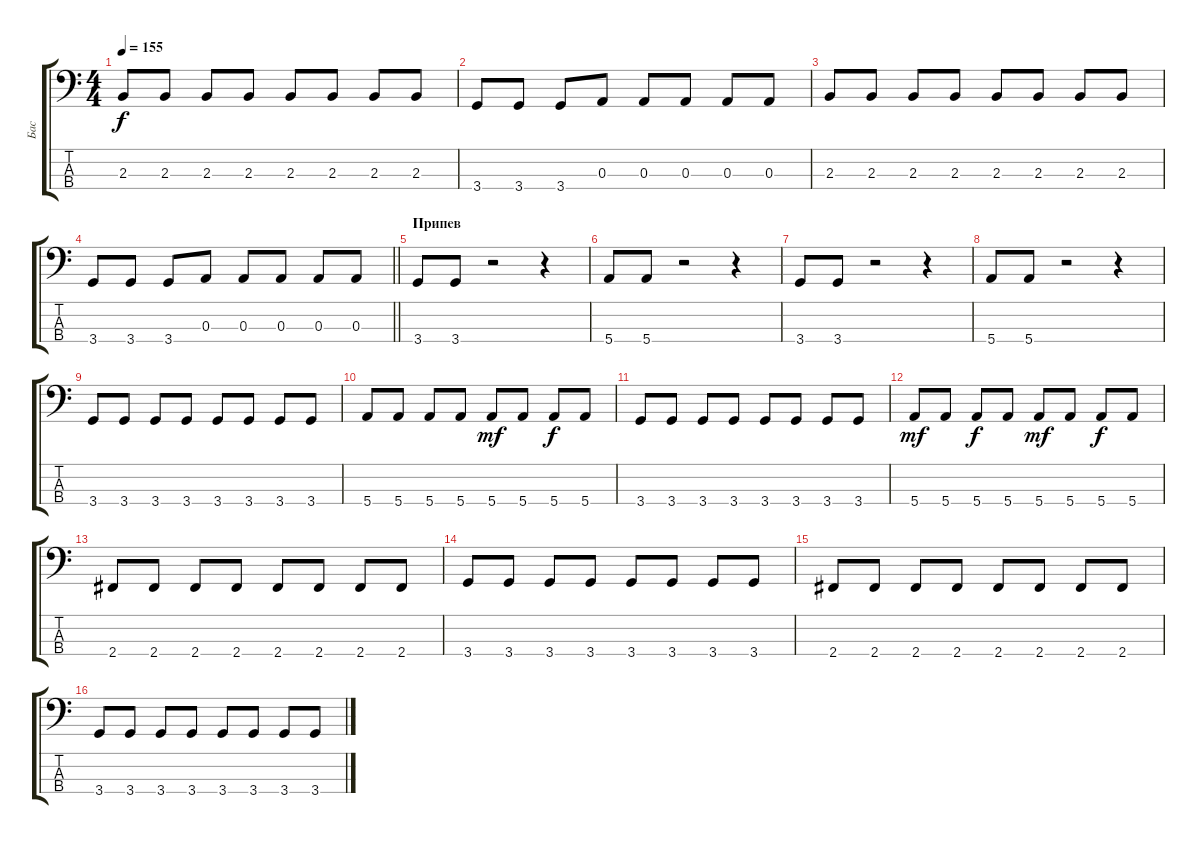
\track ("Бас" "Бас") {instrument electricbasspick}
\staff {score tabs}
\tuning (G2 D2 A1 E1) {hide}
\ts (4 4)
\tempo 155
\clef f4
\ks c
2.3.8{dy f} 2.3.8 2.3.8 2.3.8 2.3.8 2.3.8 2.3.8 2.3.8 |
3.4.8 3.4.8 3.4.8 0.3.8 0.3.8 0.3.8 0.3.8 0.3.8 |
2.3.8 2.3.8 2.3.8 2.3.8 2.3.8 2.3.8 2.3.8 2.3.8 |
\barLineRight lightlight
3.4.8 3.4.8 3.4.8 0.3.8 0.3.8 0.3.8 0.3.8 0.3.8 |
\section ("" "Припев")
3.4.8 3.4.8 r.2 r.4 |
5.4.8 5.4.8 r.2 r.4 |
3.4.8 3.4.8 r.2 r.4 |
5.4.8 5.4.8 r.2 r.4 |
3.4.8 3.4.8 3.4.8 3.4.8 3.4.8 3.4.8 3.4.8 3.4.8 |
5.4.8 5.4.8 5.4.8 5.4.8 5.4.8{dy mf} 5.4.8 5.4.8{dy f} 5.4.8 |
3.4.8 3.4.8 3.4.8 3.4.8 3.4.8 3.4.8 3.4.8 3.4.8 |
5.4.8{dy mf} 5.4.8 5.4.8{dy f} 5.4.8 5.4.8{dy mf} 5.4.8 5.4.8{dy f} 5.4.8 |
2.4.8 2.4.8 2.4.8 2.4.8 2.4.8 2.4.8 2.4.8 2.4.8 |
3.4.8 3.4.8 3.4.8 3.4.8 3.4.8 3.4.8 3.4.8 3.4.8 |
2.4.8 2.4.8 2.4.8 2.4.8 2.4.8 2.4.8 2.4.8 2.4.8 |
3.4.8 3.4.8 3.4.8 3.4.8 3.4.8 3.4.8 3.4.8 3.4.8
